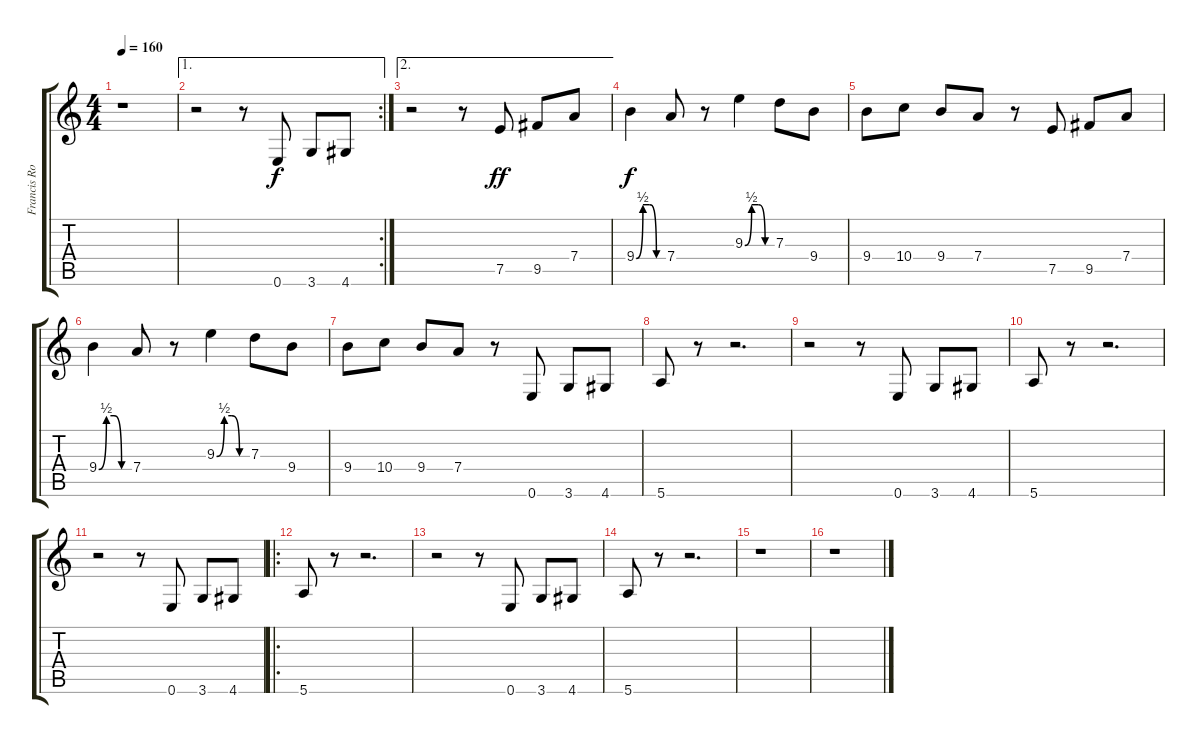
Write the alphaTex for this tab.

\track ("Francis Rossi" "Francis Ro") {instrument overdrivenguitar}
\staff {score tabs}
\tuning (E4 B3 G3 D3 A2 E2) {hide}
\ts (4 4)
\tempo 160
\clef g2
\ks c
r.1{dy f} |
\ae 1
\rc 2
r.2 r.8 0.6.8 3.6.8 4.6.8 |
\ae 2
r.2 r.8 7.5.8{dy ff} 9.5.8 7.4.8 |
9.4{be (custom 0 0 15 2 30 2 45 0 60 0)}.4{dy f} 7.4.8 r.8 9.3{be (custom 0 0 15 2 30 2 45 0 60 0)}.4 7.3.8 9.4.8 |
9.4.8 10.4.8 9.4.8 7.4.8 r.8 7.5.8 9.5.8 7.4.8 |
9.4{be (custom 0 0 15 2 30 2 45 0 60 0)}.4 7.4.8 r.8 9.3{be (custom 0 0 15 2 30 2 45 0 60 0)}.4 7.3.8 9.4.8 |
9.4.8 10.4.8 9.4.8 7.4.8 r.8 0.6.8 3.6.8 4.6.8 |
5.6.8 r.8 r.2{d} |
r.2 r.8 0.6.8 3.6.8 4.6.8 |
5.6.8 r.8 r.2{d} |
r.2 r.8 0.6.8 3.6.8 4.6.8 |
\ro
5.6.8 r.8 r.2{d} |
r.2 r.8 0.6.8 3.6.8 4.6.8 |
5.6.8 r.8 r.2{d} |
r.1 |
r.1
